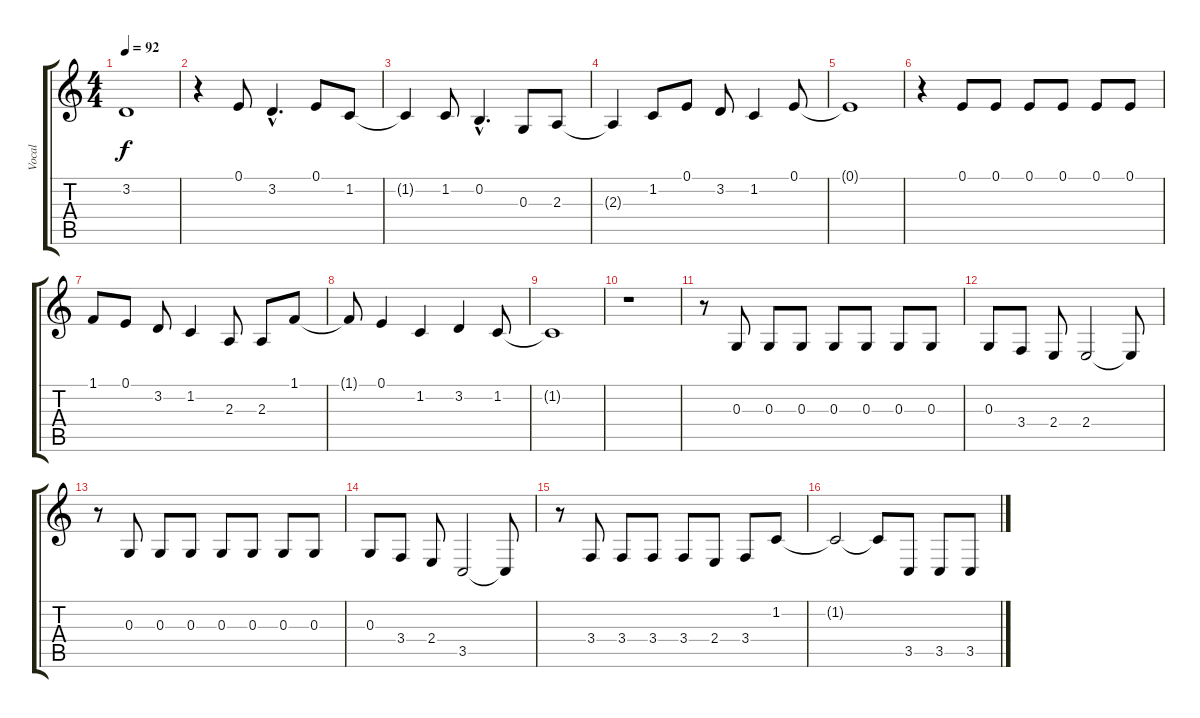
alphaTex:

\track ("Vocal" "Vocal") {instrument stringensemble1}
\staff {score tabs}
\tuning (E4 B3 G3 D3 A2 E2) {hide}
\ts (4 4)
\tempo 92
\clef g2
\ks c
3.2{t}.1{dy f} |
r.4 0.1.8 3.2{hac}.4{d} 0.1.8 1.2.8 |
1.2{t}.4 1.2.8 0.2{hac}.4{d} 0.3.8 2.3.8 |
2.3{t}.4 1.2.8 0.1.8 3.2.8 1.2.4 0.1.8 |
0.1{t}.1 |
r.4 0.1.8 0.1.8 0.1.8 0.1.8 0.1.8 0.1.8 |
1.1.8 0.1.8 3.2.8 1.2.4 2.3.8 2.3.8 1.1.8 |
1.1{t}.8 0.1.4 1.2.4 3.2.4 1.2.8 |
1.2{t}.1 |
r.1 |
r.8 0.3.8 0.3.8 0.3.8 0.3.8 0.3.8 0.3.8 0.3.8 |
0.3.8 3.4.8 2.4.8 2.4.2 2.4{t}.8 |
r.8 0.3.8 0.3.8 0.3.8 0.3.8 0.3.8 0.3.8 0.3.8 |
0.3.8 3.4.8 2.4.8 3.5.2 3.5{t}.8 |
r.8 3.4.8 3.4.8 3.4.8 3.4.8 2.4.8 3.4.8 1.2.8 |
1.2{t}.2 1.2{t}.8 3.5.8 3.5.8 3.5.8
